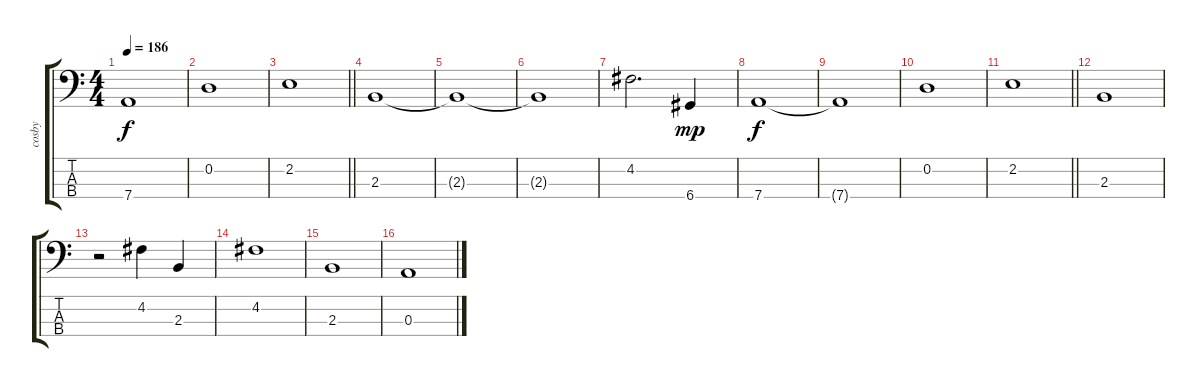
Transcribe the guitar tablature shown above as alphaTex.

\track ("cosby" "cosby") {instrument electricbassfinger}
\staff {score tabs}
\tuning (G2 D2 A1 D1) {hide}
\ts (4 4)
\tempo 186
\clef f4
\ks c
7.4{t}.1{dy f} |
0.2.1 |
\barLineRight lightlight
2.2.1 |
2.3.1 |
2.3{t}.1 |
2.3{t}.1 |
4.2.2{d} 6.4.4{dy mp} |
7.4.1{dy f} |
7.4{t}.1 |
0.2.1 |
\barLineRight lightlight
2.2.1 |
2.3.1 |
r.2 4.2.4 2.3.4 |
4.2.1 |
2.3.1 |
0.3.1
